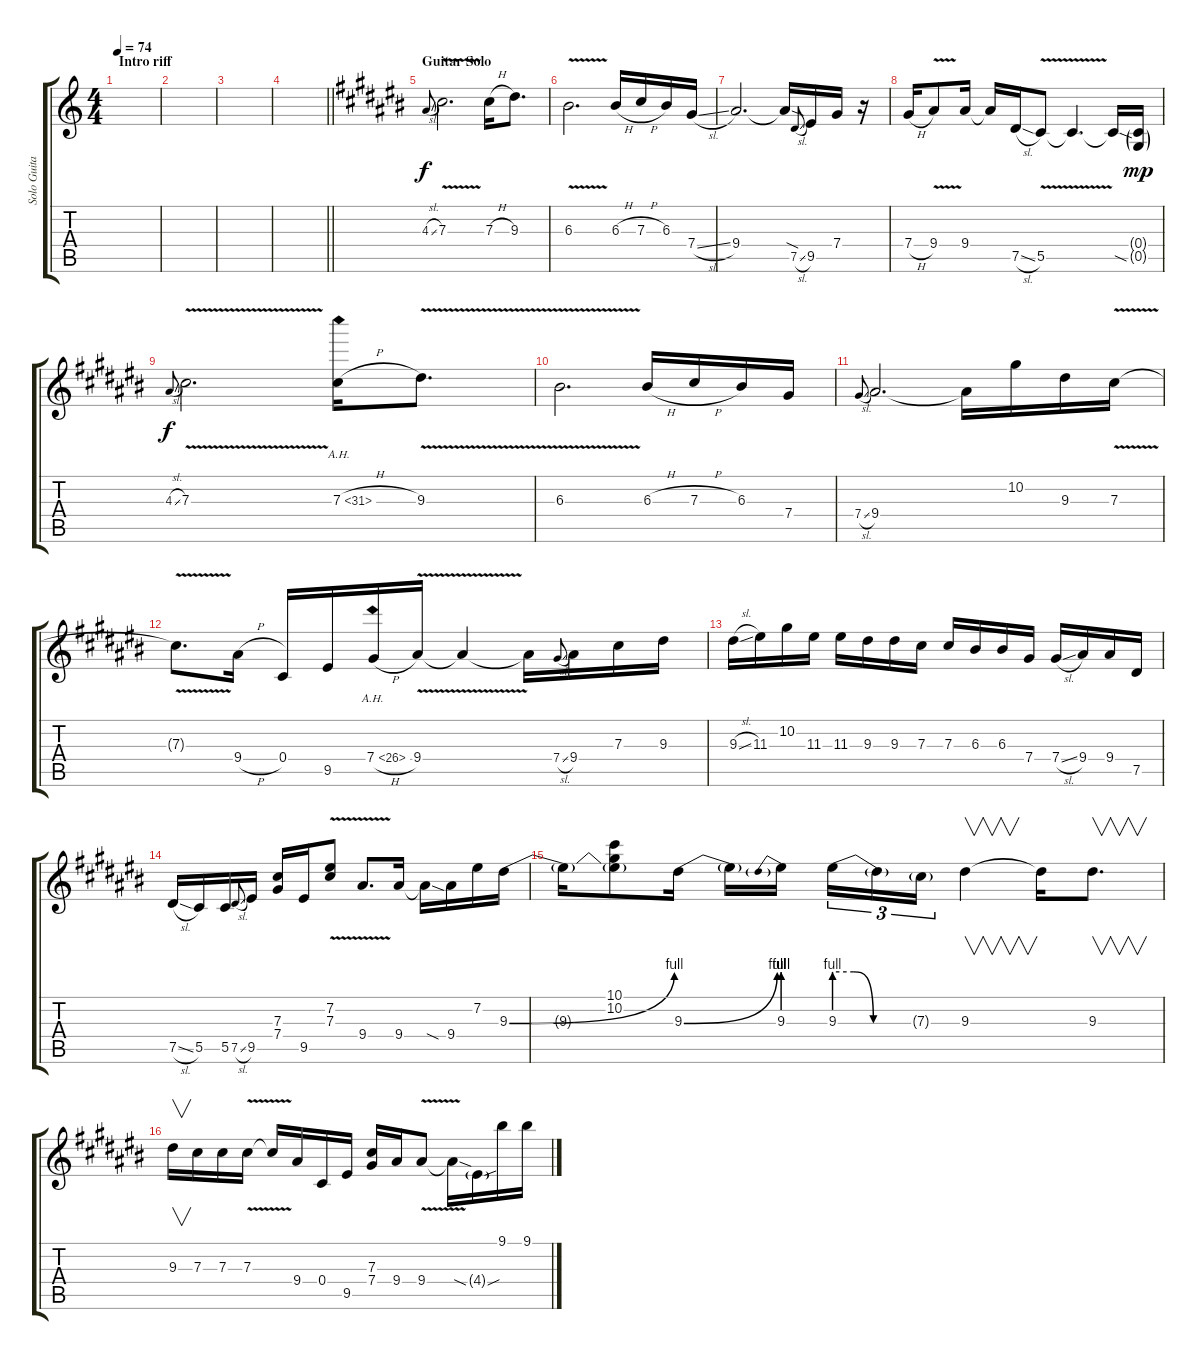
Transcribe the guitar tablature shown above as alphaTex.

\track ("Solo Guitar, distortion" "Solo Guita") {instrument distortionguitar}
\staff {score tabs}
\tuning (Eb4 Bb3 Gb3 Db3 Ab2 Db2) {hide}
\ts (4 4)
\section ("" "Intro riff")
\tempo 74
\clef g2
\ks c
|
|
|
\barLineRight lightlight
|
\section ("" "Guitar Solo")
\ks a#minor
4.3{sl}.8{gr onbeat} 7.3{v}.2{d} 7.3{h}.16 9.3.8{d} |
6.3{v}.2{d} 6.3{h}.16 7.3{h}.16 6.3.16 7.4{sl}.16 |
9.4.2{d} 9.4{sod t}.16 7.5{sl}.8{gr onbeat} 9.5.16 7.4.16 r.16 |
7.4{h}.16 9.4{v}.8 9.4.16 9.4{t}.16 7.5{sl}.16 5.5{v}.8 5.5{t}.4{d} 5.5{sod t}.16 (0.4{g} 0.5{g}).16{dy mp} |
4.3{sl}.8{gr onbeat dy f} 7.3{v}.2{d} 7.3{ah 24 h}.16 9.3{v}.8{d} |
6.3{v}.2{d} 6.3{h}.16 7.3{h}.16 6.3.16 7.4.16 |
7.4{sl}.8{gr onbeat} 9.4.2{d} 9.4{t}.16 10.2.16 9.3.16 7.3{v}.16 |
7.3{t}.8{d} 9.4{h}.16 0.4.16 9.5.16 7.4{ah 19 h}.16 9.4{v}.16 9.4{t}.4 9.4{t}.16 7.4{sl}.8{gr onbeat} 9.4.16 7.3.16 9.3.16 |
9.3{sl}.16 11.3.16 10.2.16 11.3.16 11.3.16 9.3.16 9.3.16 7.3.16 7.3.16 6.3.16 6.3.16 7.4.16 7.4{sl}.16 9.4.16 9.4.16 7.5.16 |
7.5{sl}.16 5.5.16 5.5.16 7.5{sl}.8{gr onbeat} 9.5.16 (7.3 7.4).16 9.5.16 (7.2{v} 7.3{v}).8 9.4{v}.8{d} 9.4.16 9.4{sod t}.16 9.4.16 7.2.16 9.3{be (bend 0 0 60 4)}.16 |
9.3{t}.16 (10.1 10.2 9.3{t}).8 9.3{be (bend 0 0 60 4)}.16 9.3{t}.16 9.3{be (prebend 0 4 60 4)}.16{beam splitsecondary} 9.3{be (custom 0 4 15 4 30 0 60 0)}.16{tu (3 2)} 9.3{t}.16{tu (3 2)} 7.3{g}.16{tu (3 2)} 9.3.4{v} 9.3{t}.16 9.3.8{v d} |
9.3.16{v} 7.3.16 7.3.16 7.3{v}.16 7.3{t}.16 9.4.16 0.4.16 9.5.16 (7.3 7.4).16 9.4.16 9.4{v}.8 9.4{sod t}.16 4.4{sou g}.16 9.1.16 9.1.16
